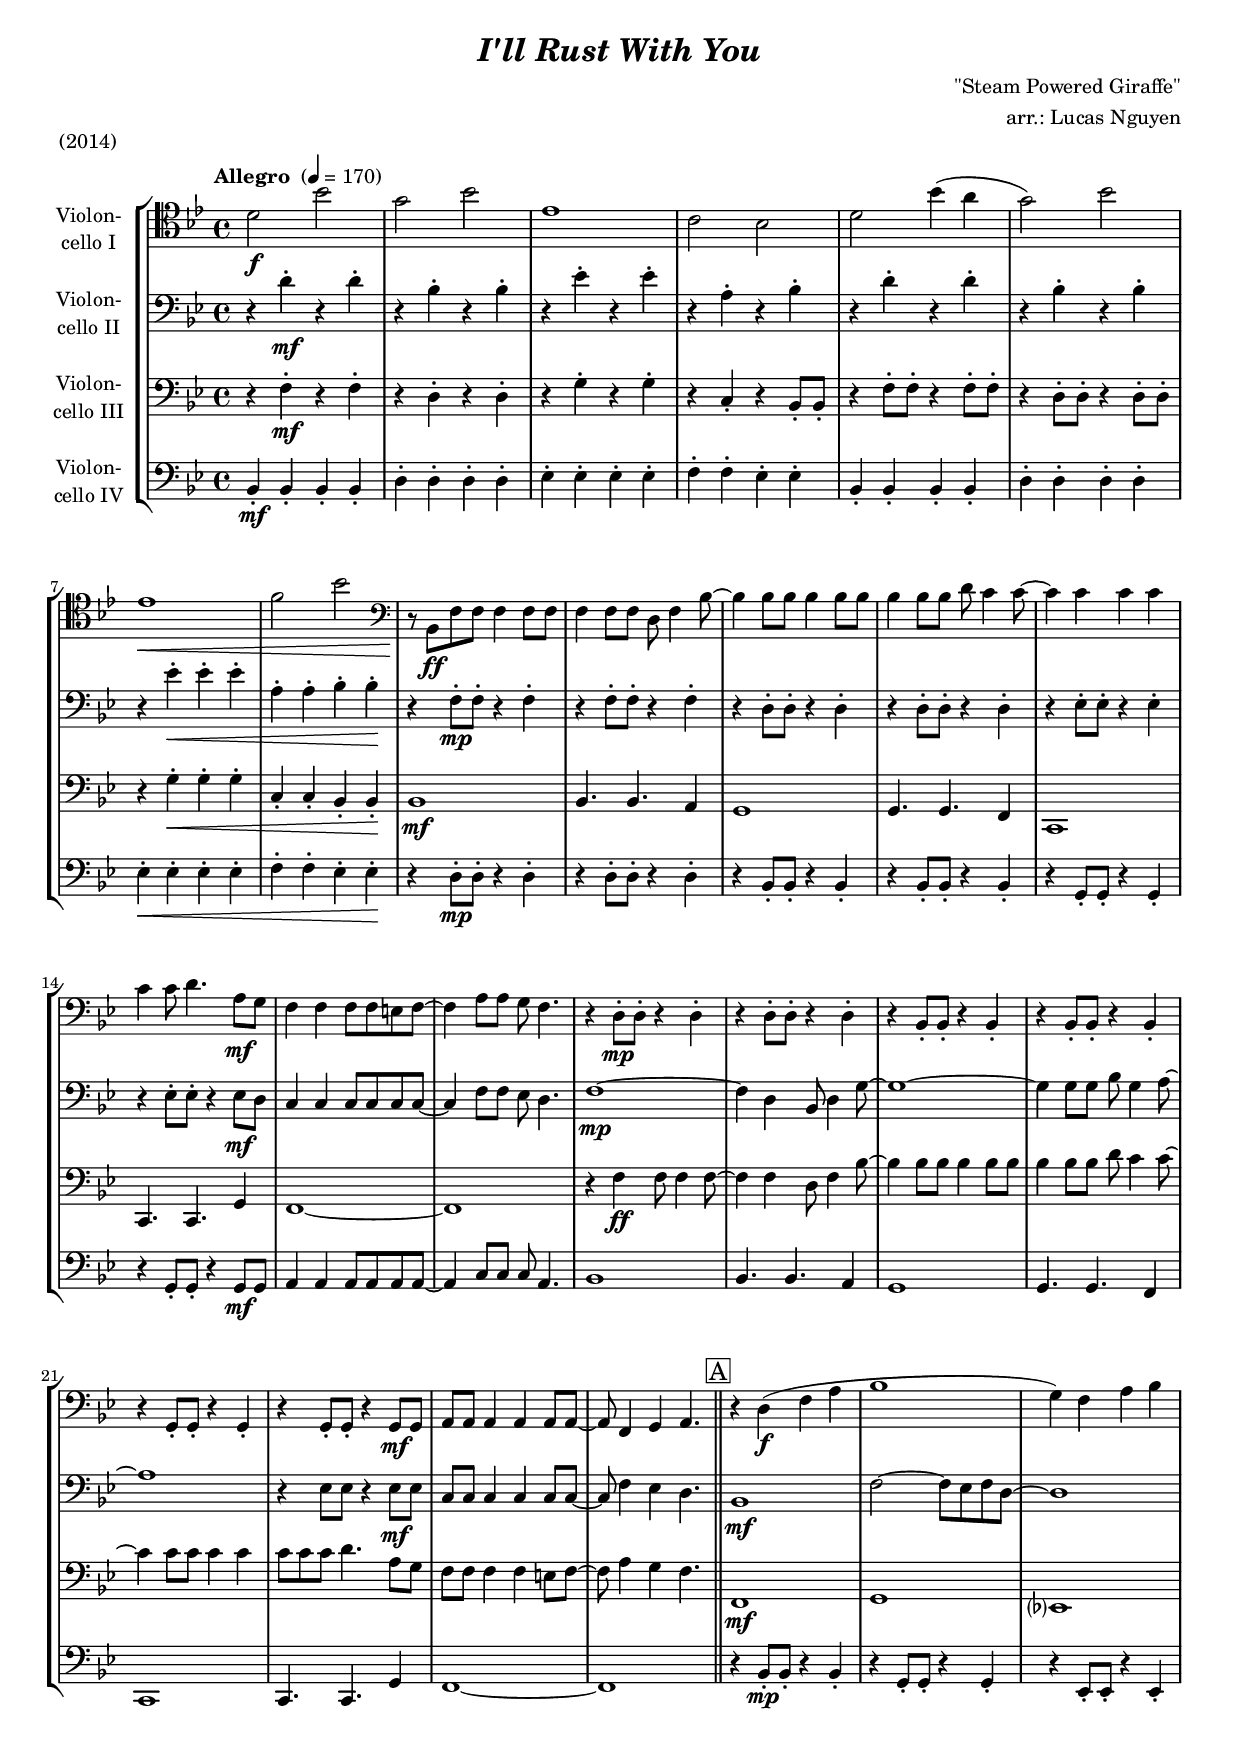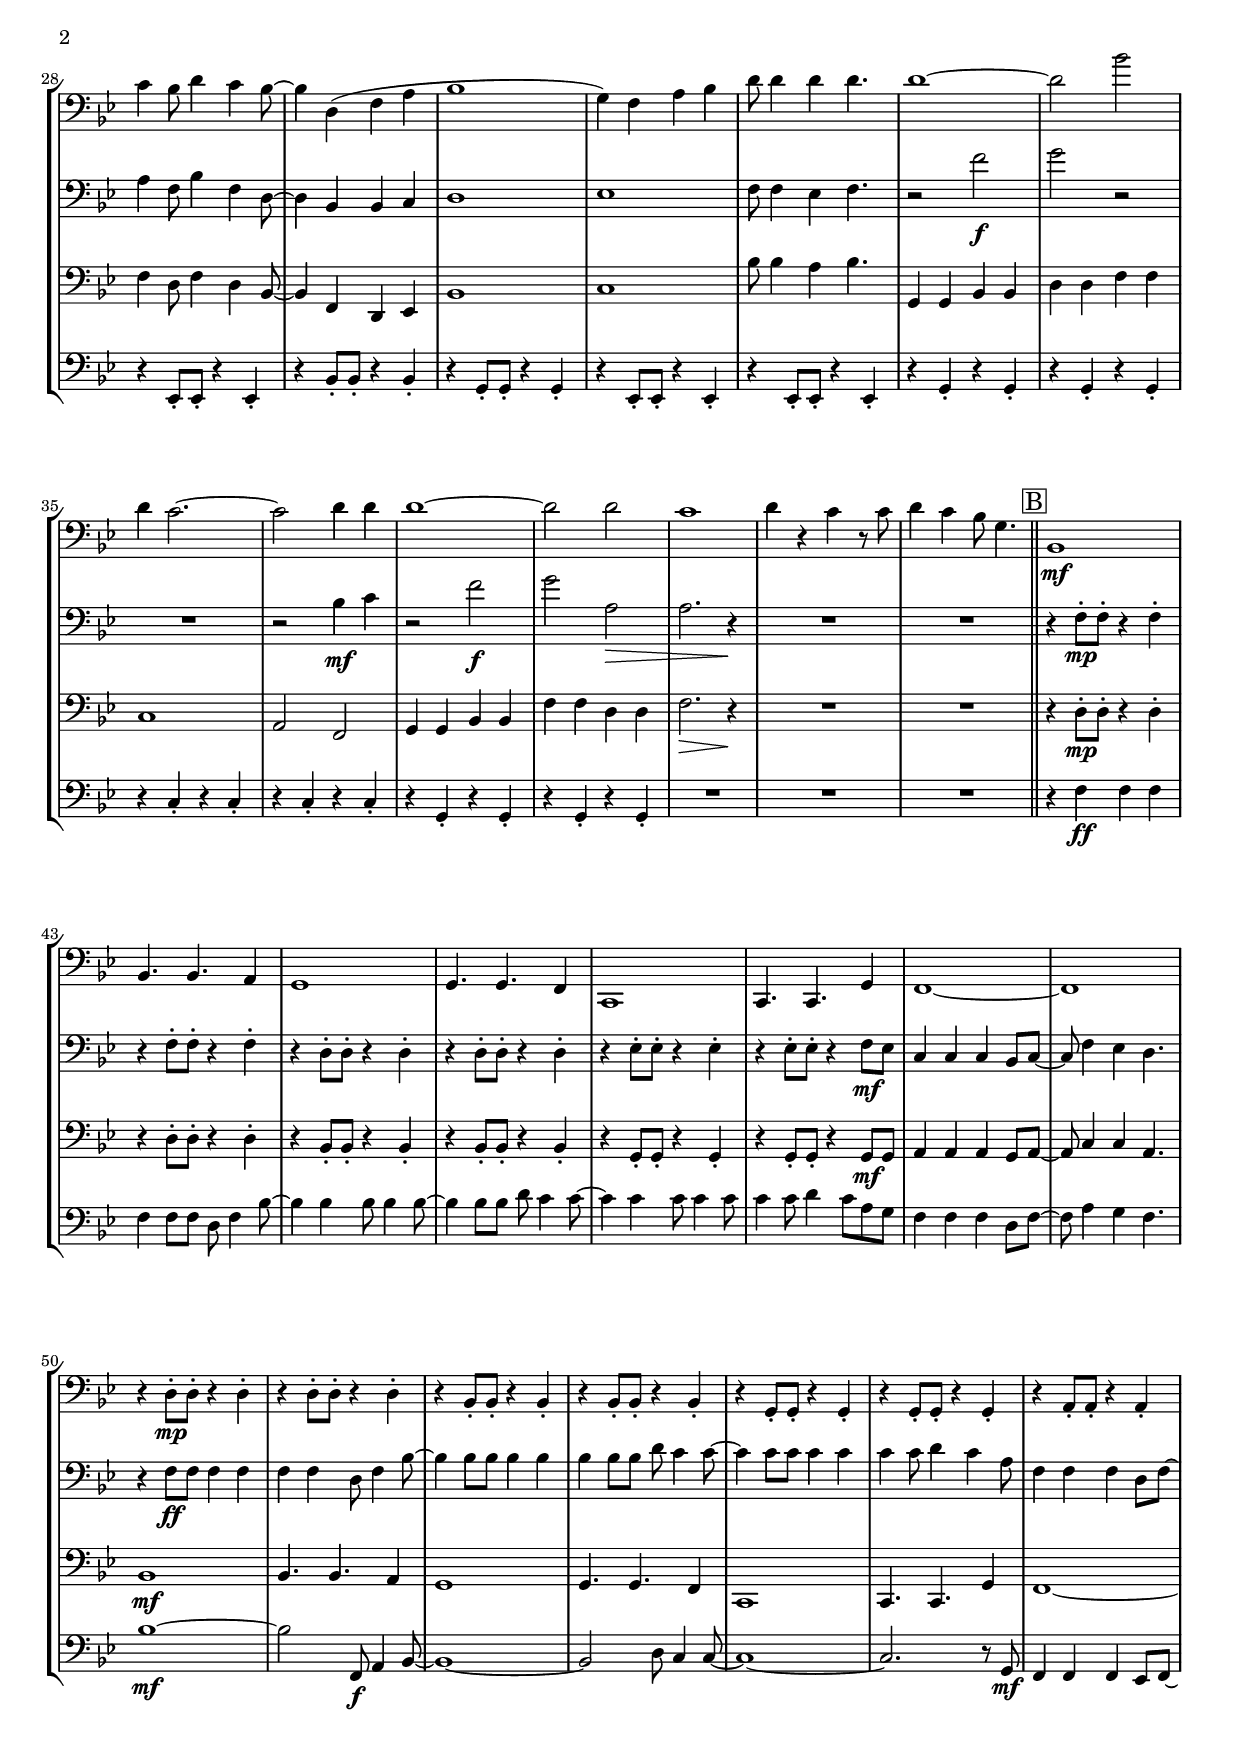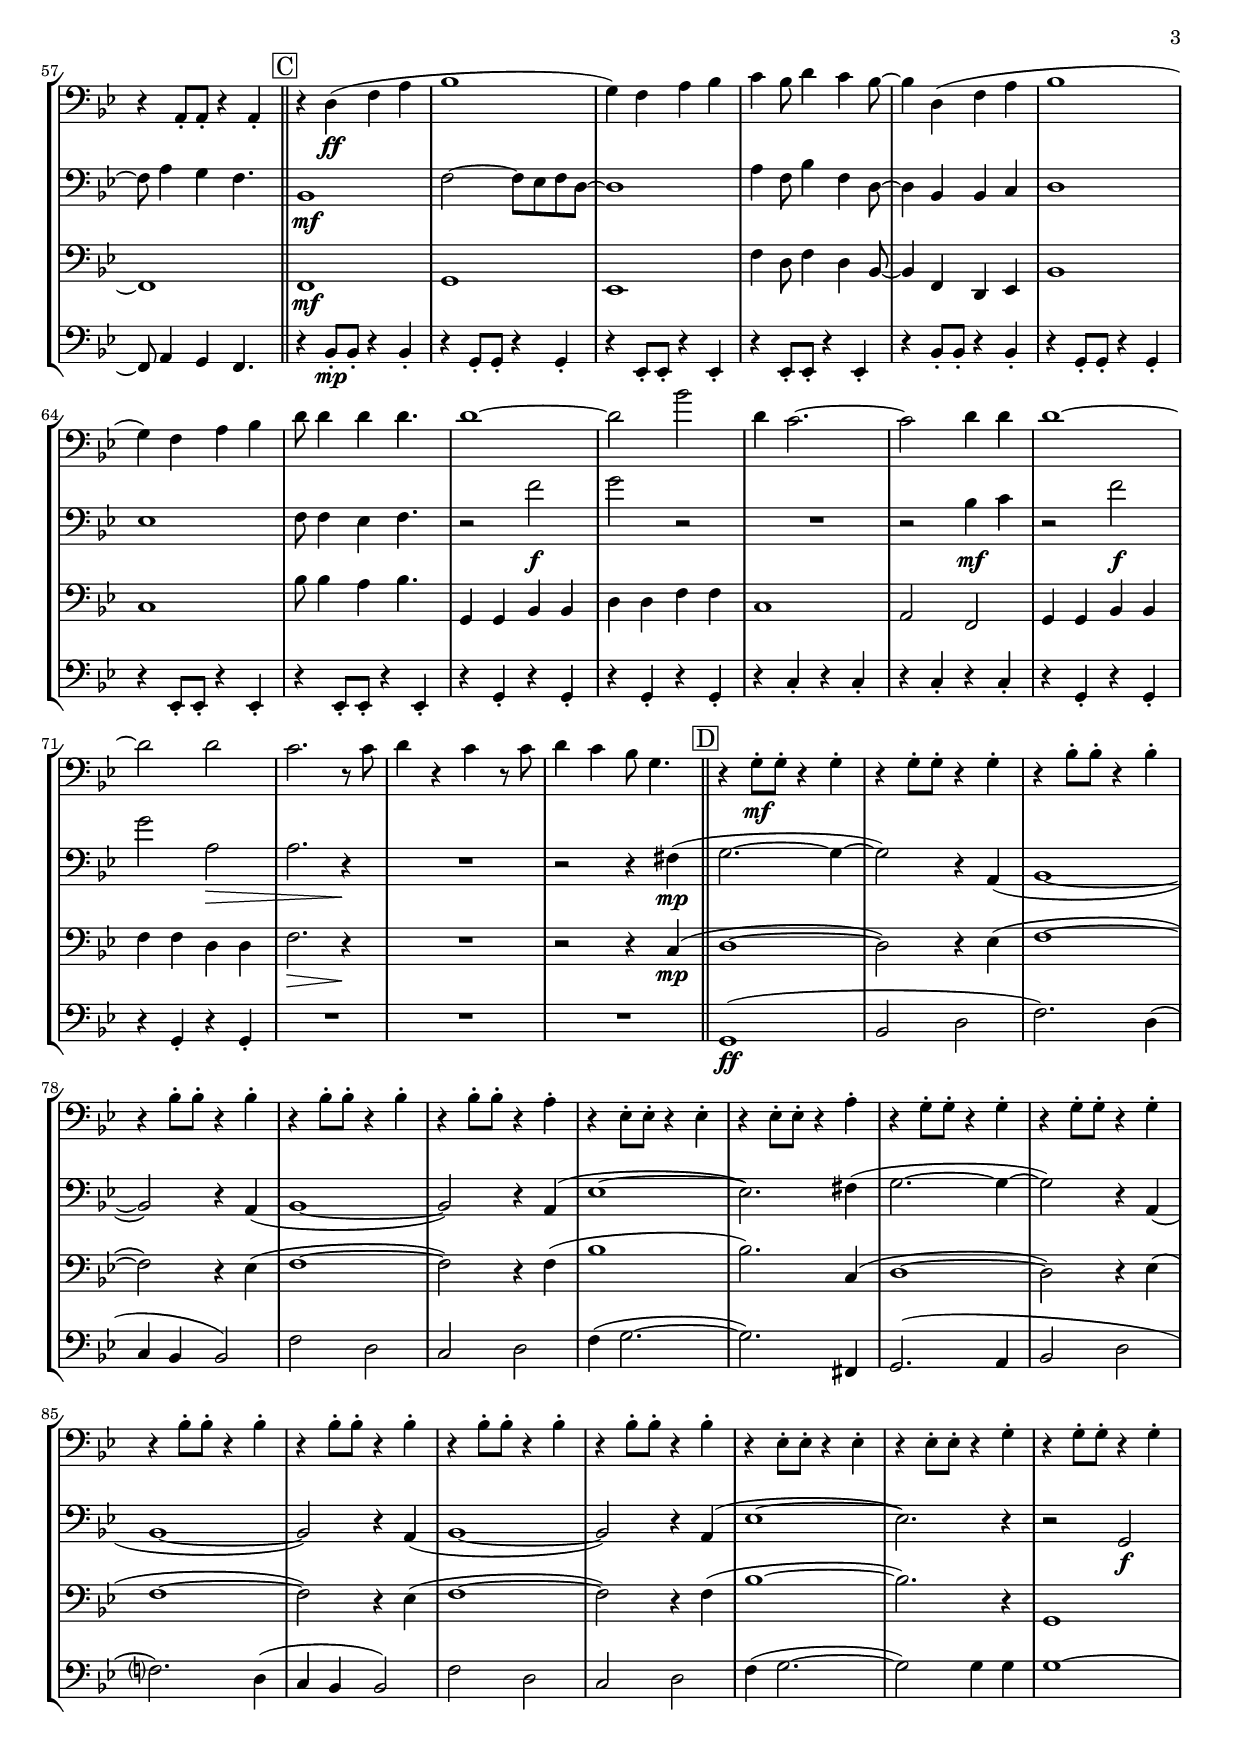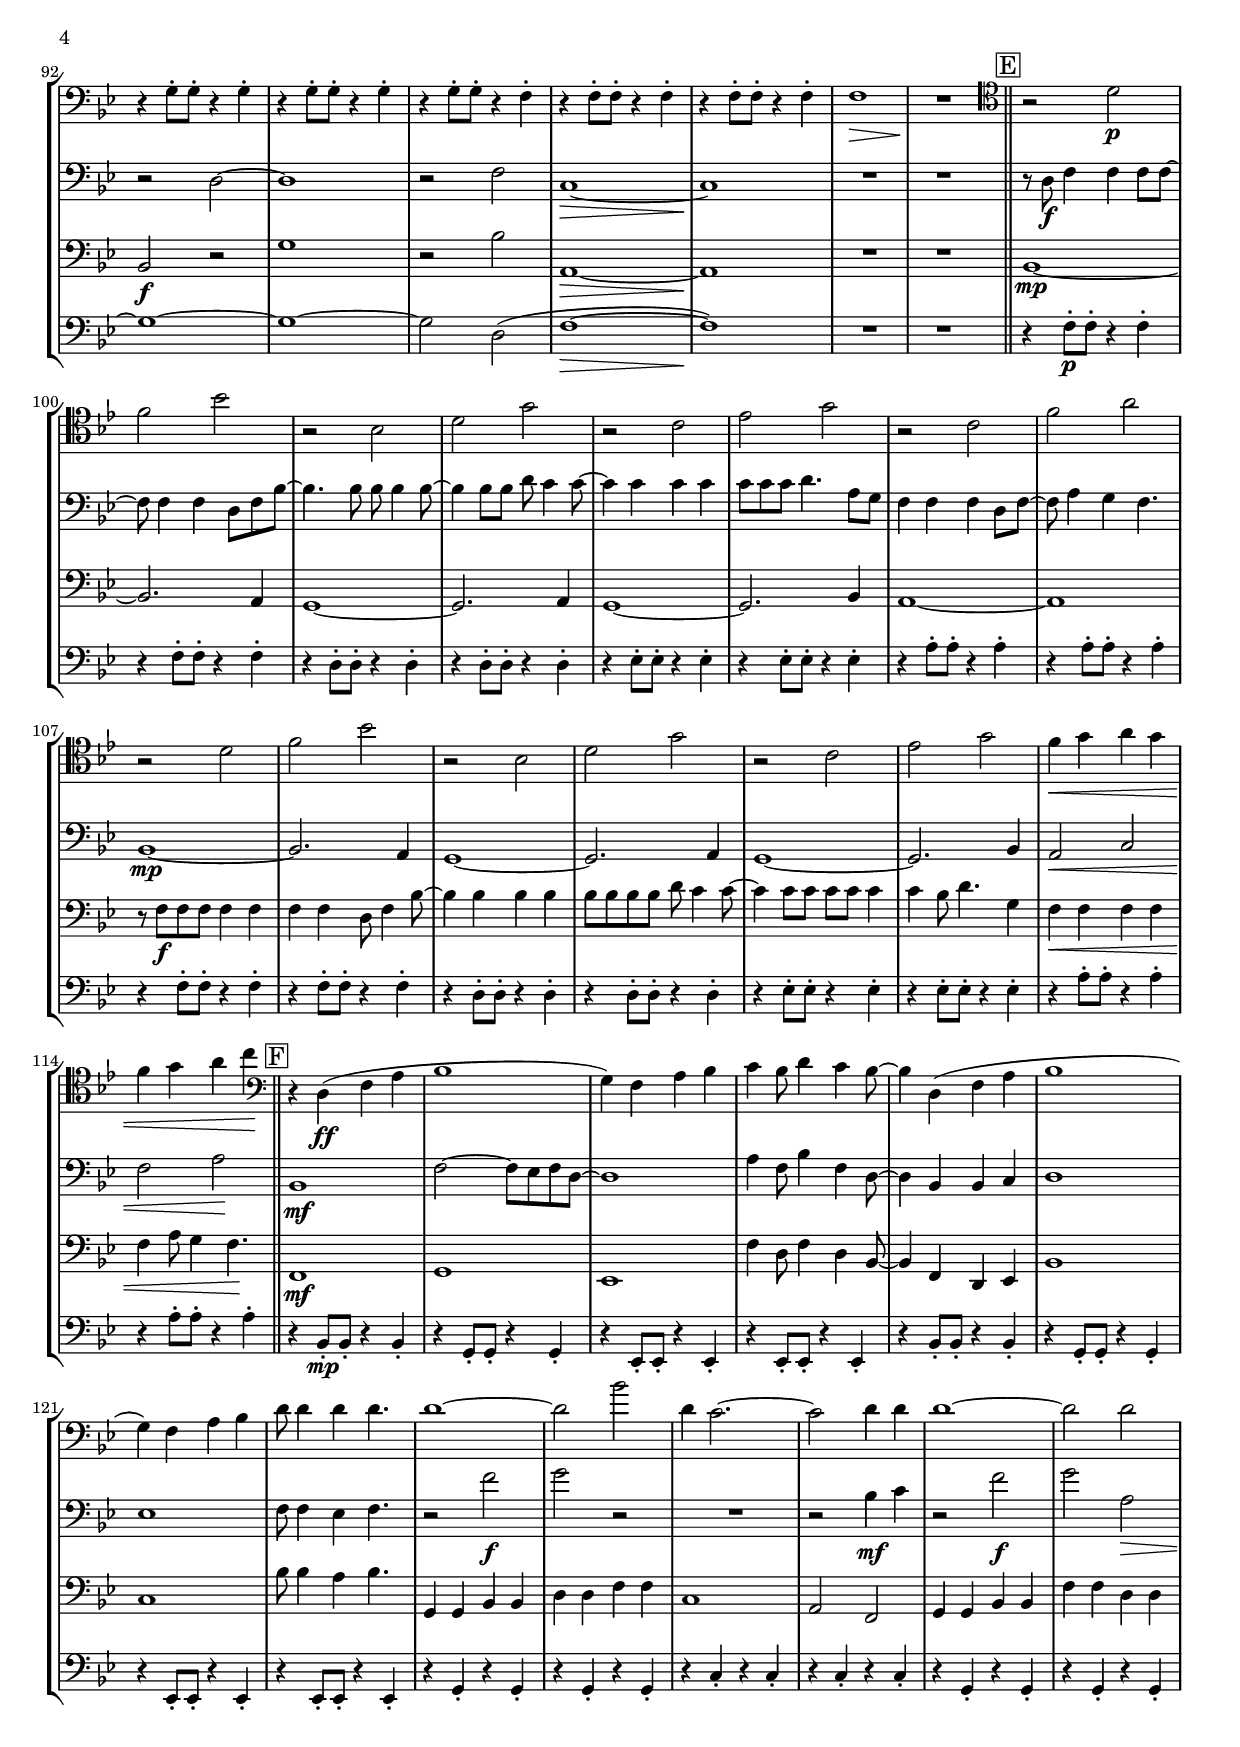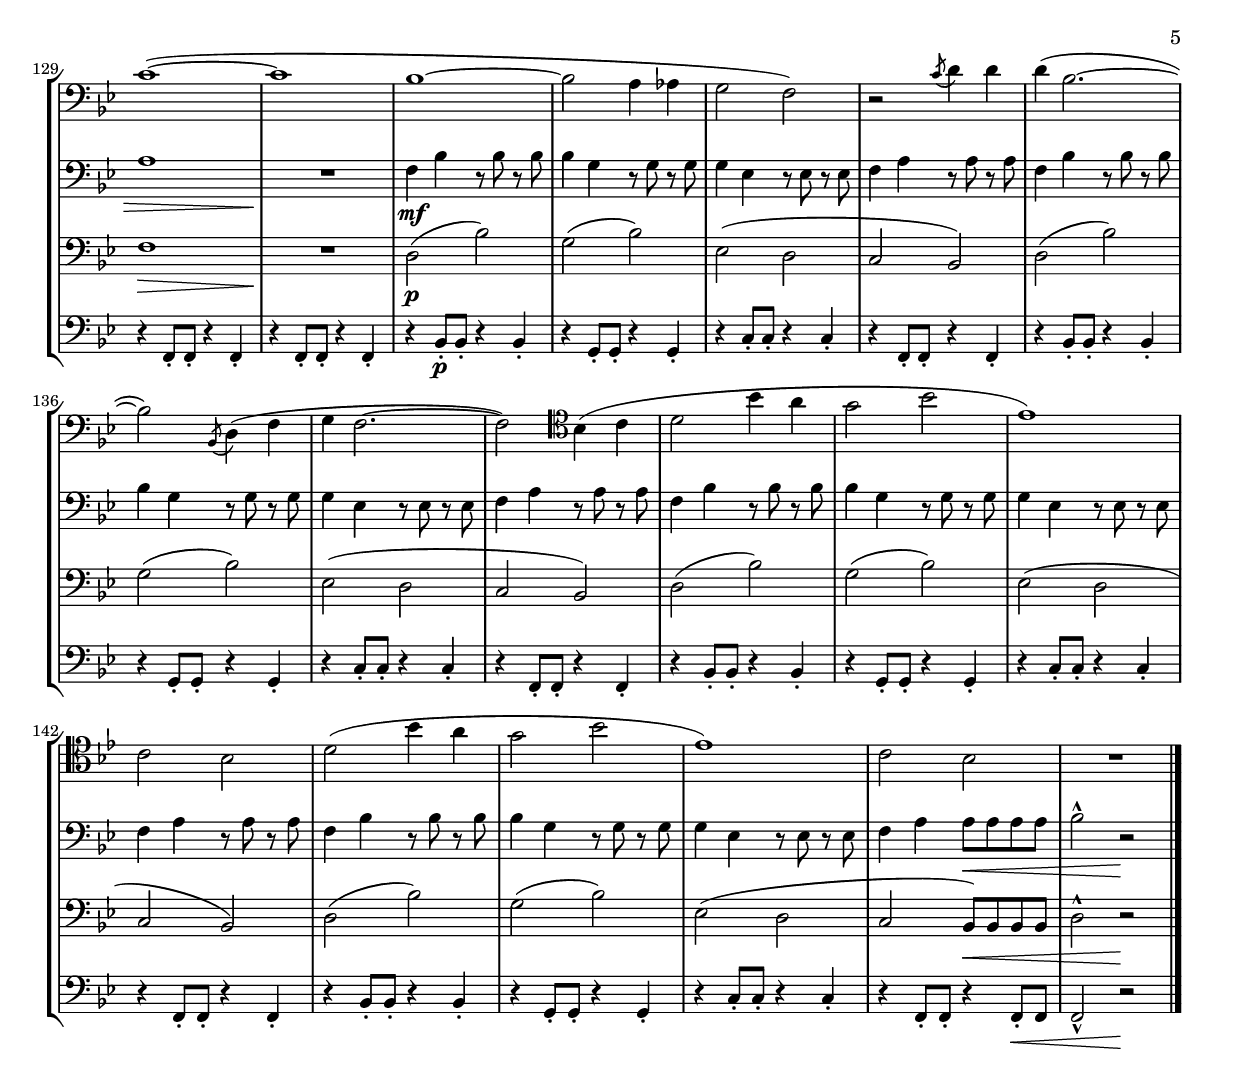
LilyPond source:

\version "2.18.2"
\include "deutsch.ly"
  
#(set-global-staff-size 17.46)

\header {
  title     = \markup \bold \italic "I'll Rust With You"
  composer  = "\"Steam Powered Giraffe\""
  arranger  = "arr.: Lucas Nguyen"
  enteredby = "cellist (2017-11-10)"
  piece     = "(2014)"
}

voiceconsts = {
  \key b \major
  \time 4/4
  \clef "bass"
%  \numericTimeSignature
  \compressFullBarRests
  % Set default beaming for all staves
%  \set Timing.beamExceptions = #'()
%  \set Timing.baseMoment     = #(ly:make-moment 1 2)
%  \set Timing.beatStructure  = #'(1)
  \tempo "Allegro " 4=170
}

mifl = "flute"
miob = "oboe"
mifh = "french horn"
mist = "string ensemble 1"
%minstr = "accordion"
miba = "cello"

boxa = { \bar "||" \mark \markup \box "A" }
boxb = { \bar "||" \mark \markup \box "B" }
boxc = { \bar "||" \mark \markup \box "C" }
boxd = { \bar "||" \mark \markup \box "D" }
boxe = { \bar "||" \mark \markup \box "E" }
boxf = { \bar "||" \mark \markup \box "F" }

va = \relative c' {
  \voiceconsts
  \clef "tenor"

  d2\f
  b'
  g b
  es,1
  c2 b
  d b'4( a
  g2) b
  es,1\<
  f2 b \clef "bass"
  r8\! b,,\ff f' f f4 f8 f
  f4 f8 f d f4 b8~

  b4 b8 b b4 b8 b
  b4 b8 b d c4 c8~
  c4 c c c
  c c8 d4. a8\mf g
  f4 f f8 f e f~
  f4 a8 a g f4.
  r4 d8-.\mp d-. r4 d-.

  r d8-. d-. r4 d-.
  r b8-. b-. r4 b-.
  r b8-. b-. r4 b-.
  r g8-. g-. r4 g-.
  r g8-. g-. r4 g8\mf g
  a a a4 a a8 a~
  a f4 g a4. \boxa
  r4 d(\f f a

  b1
  g4) f a b
  c b8 d4 c b8~
  b4 d,( f a
  b1
  g4) f a b
  d8 d4 d d4.
  d1~
  d2 b'
  d,4 c2.~

  c2 d4 d
  d1~
  d2 d
  c1
  d4 r c r8 c
  d4 c b8 g4. \boxb
  b,1\mf
  b4. b a4
  g1
  g4. g f4
  c1

  c4. c g'4
  f1~
  f
  r4 d'8-.\mp d-. r4 d-.
  r d8-. d-. r4 d-.
  r b8-. b-. r4 b-.
  r b8-. b-. r4 b-.
  r g8-. g-. r4 g-.
  r g8-. g-. r4 g-.
  
  r a8-. a-. r4 a-.
  r a8-. a-. r4 a-. \boxc
  r d(\ff f a
  b1
  g4) f a b
  c b8 d4 c b8~
  b4 d,( f a
  b1
  g4) f a b

  d8 d4 d d4.
  d1~
  d2 b'
  d,4 c2.~
  c2 d4 d
  d1~
  d2 d
  c2. r8 c
  d4 r c r8 c
  d4 c b8 g4. \boxd

  r4 g8-.\mf g-. r4 g-.
  r g8-. g-. r4 g-.
  r b8-. b-. r4 b-.
  r b8-. b-. r4 b-.
  r b8-. b-. r4 b-.
  r b8-. b-. r4 a-.
  r es8-. es-. r4 es-.
  r es8-. es-. r4 a-.

  r g8-. g-. r4 g-.
  r g8-. g-. r4 g-.
  r b8-. b-. r4 b-.
  r b8-. b-. r4 b-.
  r b8-. b-. r4 b-.
  r b8-. b-. r4 b-.
  r es,8-. es-. r4 es-.
  r es8-. es-. r4 g-.

  r g8-. g-. r4 g-.
  r g8-. g-. r4 g-.
  r g8-. g-. r4 g-.
  r g8-. g-. r4 f-.
  r f8-. f-. r4 f-.
  r f8-. f-. r4 f-.
  f1\>
  R\! \clef "tenor" \boxe
  r2 d'\p
  f b

  r b,
  d g
  r c,
  es g
  r c,
  f a
  r d,
  f b
  r b,
  d g
  r c,
  es g
  f4\< g a g

  f g a c\! \clef "bass" \boxf
  r d,,(\ff f a
  b1
  g4) f a b
  c b8 d4 c b8~
  b4 d,( f a
  b1
  g4) f a b
  d8 d4 d d4.

  d1~
  d2 b'
  d,4 c2.~
  c2 d4 d
  d1~
  d2 d
  c1(~
  c
  b~
  b2 a4 as
  g2 f)
  r \acciaccatura c'8 d4 d

  d( b2.~
  b2) \acciaccatura b,8 d4( f
  g f2.~
  f2) \clef "tenor" b4( c
  d2 b'4 a
  g2 b
  es,1)
  c2 b
  d( b'4 a
  g2 b
  es,1)

  c2 b
  R1 \bar "|."
}

vb = \relative c' {
  \voiceconsts

  r4 d-.\mf r d-.
  r b-. r b-.
  r es-. r es-.
  r a,-. r b-.
  r d-. r d-.
  r b-. r b-.
  r es-.\< es-. es-.
  a,-. a-. b-. b-.\!
  r f8-.\mp f-. r4 f-.

  r f8-. f-. r4 f-.
  r d8-. d-. r4 d-.
  r d8-. d-. r4 d-.
  r es8-. es-. r4 es-.
  r es8-. es-. r4 es8\mf d
  c4 c c8 c c c~
  c4 f8 f es d4.
  f1~\mp

  f4 d b8 d4 g8~
  g1~
  g4 g8 g b g4 a8~
  a1
  r4 es8 es r4 es8\mf es
  c c c4 c c8 c~
  c f4 es d4. \boxa
  b1\mf

  f'2~ f8 es f d~
  d1
  a'4 f8 b4 f d8~
  d4 b b c
  d1
  es
  f8 f4 es f4.
  r2 f'\f
  g r
  R1
  r2 b,4\mf c

  r2 f\f
  g
  a,\>
  a2. r4\!
  R1*2 \boxb
  r4 f8-.\mp f-. r4 f-.
  r f8-. f-. r4 f-.
  r d8-. d-. r4 d-.
  r d8-. d-. r4 d-.
  r es8-. es-. r4 es-.

  r es8-. es-. r4 f8\mf es
  c4 c c b8 c~
  c f4 es d4.
  r4 f8\ff f f4 f
  f f d8 f4 b8~
  b4 b8 b b4 b
  b b8 b d8 c4 c8~

  c4 c8 c c4 c
  c c8 d4 c a8
  f4 f f d8 f~
  f a4 g f4. \boxc
  b,1\mf
  f'2~ f8 es f d~
  d1
  a'4 f8 b4 f d8~

  d4 b b c
  d1
  es
  f8 f4 es f4.
  r2 f'\f
  g r
  R1
  r2 b,4\mf c
  r2 f\f
  g a,\>
  a2. r4\!
  R1

  r2 r4 fis(\mp \boxd
  g2.~ g4~
  g2) r4 a,(
  b1~
  b2) r4 a(
  b1~
  b2) r4 a(
  es'1~
  es2.) fis4(
  g2.~ g4~
  g2) r4 a,(
  b1~

  b2) r4 a(
  b1~
  b2) r4 a(
  es'1~
  es2.) r4
  r2 g,\f
  r d'~
  d1
  r2 f
  c1~\>
  c\!
  R1*2 \boxe

  r8 d\f f4 f f8 f~
  f f4 f d8 f b~
  b4. b8 b b4 b8~
  b4 b8 b d c4 c8~
  c4 c c c
  c8 c c d4. a8 g

  f4 f f d8 f~
  f a4 g f4.
  b,1~\mp
  b2. a4
  g1~
  g2. a4
  g1~
  g2. b4
  a2\< c
  f a\! \boxf
  b,1\mf

  f'2~ f8 es f d~
  d1
  a'4 f8 b4 f d8~
  d4 b b c
  d1
  es
  f8 f4 es f4.
  r2 f'\f
  g r
  R1
  r2 b,4\mf c

  r2 f\f
  g a,\>
  a1
  R\!
  f4\mf b r8 b r b
  b4 g r8 g r g
  g4 es r8 es r es
  f4 a r8 a r a
  f4 b r8 b r b

  b4 g r8 g r g
  g4 es r8 es r es
  f4 a r8 a r a
  f4 b r8 b r b
  b4 g r8 g r g
  g4 es r8 es r es
  f4 a r8 a r a

  f4 b r8 b r b
  b4 g r8 g r g
  g4 es r8 es r es
  f4 a a8\< a a a
  b2-^ r\! \bar "|."
}

vc = \relative c {
  \voiceconsts

  r4 f-.\mf r f-.
  r d-. r d-.
  r g-. r g-.
  r c,-. r b8-. b-.
  r4 f'8-. f-. r4 f8-. f-.
  r4 d8-. d-. r4 d8-. d-.
  r4 g-.\< g-. g-.
  c,-. c-. b-. b-.\!

  b1\mf
  b4. b a4
  g1
  g4. g f4
  c1
  c4. c g'4
  f1~
  f
  r4 f'\ff f8 f4 f8~
  f4 f d8 f4 b8~

  b4 b8 b b4 b8 b
  b4 b8 b d c4 c8~
  c4 c8 c c4 c
  c8 c c d4. a8 g
  f f f4 f e8 f~
  f a4 g f4. \boxa

  f,1\mf
  g
  es?
  f'4 d8 f4 d b8~
  b4 f d es
  b'1
  c
  b'8 b4 a b4.
  g,4 g b b
  d d f f
  c1

  a2 f
  g4 g b b
  f' f d d
  f2.\> r4\!
  R1*2 \boxb
  r4 d8-.\mp d-. r4 d-.
  r d8-. d-. r4 d-.
  r b8-. b-. r4 b-.
  r b8-. b-. r4 b-.

  r g8-. g-. r4 g-.
  r g8-. g-. r4 g8\mf g
  a4 a a g8 a~
  a c4 c a4.
  b1\mf
  b4. b a4
  g1
  g4. g f4
  c1

  c4. c g'4
  f1~
  f \boxc
  f\mf
  g
  es
  f'4 d8 f4 d b8~
  b4 f d es
  b'1
  c
  b'8 b4 a b4.

  g,4 g b b
  d d f f
  c1
  a2 f
  g4 g b b
  f' f d d
  f2.\> r4\!
  R1
  r2 r4 c(\mp \boxd
  d1~
  d2) r4 es(
  f1~

  f2) r4 es(
  f1~
  f2) r4 f(
  b1
  b2.) c,4(
  d1~
  d2) r4 es(
  f1~
  f2) r4 es(
  f1~
  f2) r4 f(
  b1~
  b2.) r4

  g,1
  b2\f r
  g'1
  r2 b
  a,1~\>
  a\!
  R1*2 \boxe
  b1~\mp
  b2. a4
  g1~
  g2. a4
  g1~
  g2. b4
  a1~

  a
  r8 f'\f f f f4 f
  f f d8 f4 b8~
  b4 b b b
  b8 b b b d c4 c8~
  c4 c8 c c c c4
  c b8 d4. g,4

  f\< f f f
  f a8 g4 f4.\! \boxf
  f,1\mf
  g
  es
  f'4 d8 f4 d b8~
  b4 f d es
  b'1
  c
  b'8 b4 a b4.

  g,4 g b b
  d d f f
  c1
  a2 f
  g4 g b b
  f' f d d
  f1\>
  R\!
  d2(\p b')
  g( b)
  es,( d
  c b)

  d( b')
  g( b)
  es,( d
  c b)
  d( b')
  g( b)
  es,( d
  c b)
  d( b')
  g( b)
  es,( d
  c b8)\< b b b

  d2-^ r\! \bar "|."
}

vd = \relative c {
  \voiceconsts

  b4-.\mf b-. b-. b-.
  d-. d-. d-. d-.
  es-. es-. es-. es-.
  f-. f-. es-. es-.
  b-. b-. b-. b-.
  d-. d-. d-. d-.
  es-.\< es-. es-. es-.
  f-. f-. es-. es-.\!

  r d8-.\mp d-. r4 d-.
  r d8-. d-. r4 d-.
  r b8-. b-. r4 b-.
  r b8-. b-. r4 b-.
  r g8-. g-. r4 g-.
  r g8-. g-. r4 g8\mf g
  a4 a a8 a a a~

  a4 c8 c c a4.
  b1
  b4. b a4
  g1
  g4. g f4
  c1
  c4. c g'4
  f1~
  f \boxa
  r4 b8-.\mp b-. r4 b-.

  r g8-. g-. r4 g-.
  r es8-. es-. r4 es-.
  r es8-. es-. r4 es-.
  r4 b'8-. b-. r4 b-.
  r g8-. g-. r4 g-.
  r es8-. es-. r4 es-.
  r es8-. es-. r4 es-.
  r g-. r g-.

  r g-. r g-.
  r c-. r c-.
  r c-. r c-.
  r g-. r g-.
  r g-. r g-.
  R1*3 \boxb
  r4 f'\ff f f
  f f8 f d f4 b8~
  b4 b b8 b4 b8~

  b4 b8 b d c4 c8~
  c4 c c8 c4 c8
  c4 c8 d4 c8 a g
  f4 f f d8 f~
  f a4 g f4.
  b1~\mf
  b2 f,8\f a4 b8~
  b1~

  b2 d8 c4 c8~
  c1~
  c2. r8 g\mf
  f4 f f es8 f~
  f a4 g f4. \boxc
  r4 b8-.\mp b-. r4 b-.
  r g8-. g-. r4 g-.
  r es8-. es-. r4 es-.

  r es8-. es-. r4 es-.
  r b'8-. b-. r4 b-.
  r g8-. g-. r4 g-.
  r es8-. es-. r4 es-.
  r es8-. es-. r4 es-.
  r g-. r g-.
  r g-. r g-.
  r c-. r c-.

  r c-. r c-.
  r g-. r g-.
  r g-. r g-.
  R1*3 \boxd
  g1(\ff
  b2 d
  f2.) d4(
  c b b2)
  f' d
  c d
  f4( g2.~

  g) fis,4
  g2.( a4
  b2 d
  f?2.) d4(
  c b b2)
  f' d
  c d
  f4( g2.~
  g2) g4 g
  g1~
  g~
  g~
  g2 d(

  f1~\>
  f)\!
  R1*2 \boxe
  r4 f8-.\p f-. r4 f-.
  r f8-. f-. r4 f-.
  r d8-. d-. r4 d-.
  r d8-. d-. r4 d-.
  r es8-. es-. r4 es-.
  r es8-. es-. r4 es-.

  r a8-. a-. r4 a-.
  r a8-. a-. r4 a-.
  r f8-. f-. r4 f-.
  r f8-. f-. r4 f-.
  r d8-. d-. r4 d-.
  r d8-. d-. r4 d-.
  r es8-. es-. r4 es-.
  r es8-. es-. r4 es-.

  r a8-. a-. r4 a-.
  r a8-. a-. r4 a-. \boxf
  r b,8-.\mp b-. r4 b-.
  r g8-. g-. r4 g-.
  r es8-. es-. r4 es-.
  r es8-. es-. r4 es-.
  r b'8-. b-. r4 b-.
  r g8-. g-. r4 g-.

  r es8-. es-. r4 es-.
  r es8-. es-. r4 es-.
  r g-. r g-.
  r g-. r g-.
  r c-. r c-.
  r c-. r c-.
  r g-. r g-.
  r g-. r g-.
  r f8-. f-. r4 f-.

  r f8-. f-. r4 f-.
  r b8-.\p b-. r4 b-.
  r g8-. g-. r4 g-.
  r c8-. c-. r4 c-.
  r f,8-. f-. r4 f-.
  r b8-. b-. r4 b-.
  r g8-. g-. r4 g-.
  r c8-. c-. r4 c-.

  r f,8-. f-. r4 f-.
  r b8-. b-. r4 b-.
  r g8-. g-. r4 g-.
  r c8-. c-. r4 c-.
  r f,8-. f-. r4 f-.
  r b8-. b-. r4 b-.
  r g8-. g-. r4 g-.
  r c8-. c-. r4 c-.

  r f,8-. f-. r4 f8-.\< f
  f2-^ r\! \bar "|."
}


music = \new StaffGroup <<
      \new Staff {
	\set Staff.midiInstrument = \miba
	\set Staff.instrumentName = \markup \center-column { "Violon-" "cello I" }
	\transpose b b { \va }
      }

      \new Staff {
	\set Staff.midiInstrument = \miba
	\set Staff.instrumentName = \markup \center-column { "Violon-" "cello II" }
	\transpose b b { \vb }
      }

      \new Staff {
	\set Staff.midiInstrument = \miba
	\set Staff.instrumentName = \markup \center-column { "Violon-" "cello III" }
	\transpose b b { \vc }
      }

      \new Staff {
	\set Staff.midiInstrument = \miba
	\set Staff.instrumentName = \markup \center-column { "Violon-" "cello IV" }
	\transpose b b { \vd }
      }
>>

\book {
  \score {
    \music
    \layout {}
  }

  \score {
    \unfoldRepeats \music

    \midi {
      \context {
        \Score
      }
    }
  }
}
